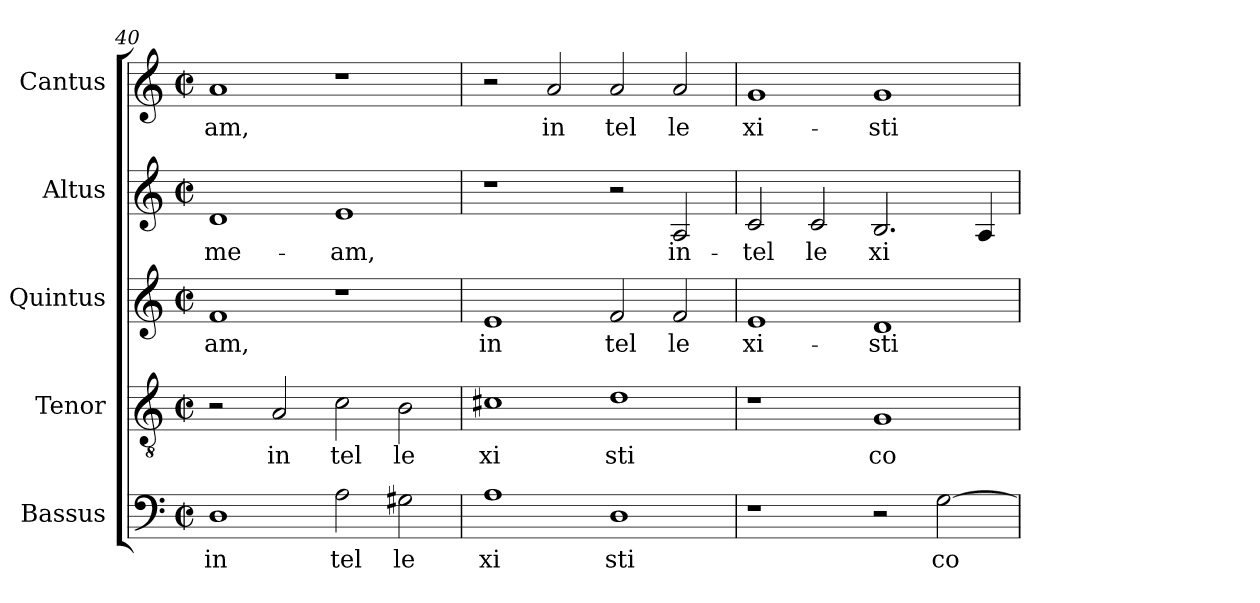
**kern	**text	**kern	**text	**kern	**text	**kern	**text	**kern	**text
*part5	*part5	*part4	*part4	*part3	*part3	*part2	*part2	*part1	*part1
*staff5	*staff5	*staff4	*staff4	*staff3	*staff3	*staff2	*staff2	*staff1	*staff1
*I"Bassus	*	*I"Tenor	*	*I"Quintus	*	*I"Altus	*	*I"Cantus	*
*clefF4	*	*clefGv2	*	*clefG2	*	*clefG2	*	*clefG2	*
*k[]	*	*k[]	*	*k[]	*	*k[]	*	*k[]	*
*C:	*	*C:	*	*C:	*	*C:	*	*C:	*
*M2/2	*	*M2/2	*	*M2/2	*	*M2/2	*	*M2/2	*
*met(c|)	*	*met(c|)	*	*met(c|)	*	*met(c|)	*	*met(c|)	*
=40	=40	=40	=40	=40	=40	=40	=40	=40	=40
!	!LO:LY:b:cj	!	!	!	!LO:LY:b:cj	!	!LO:LY:b:cj	!	!LO:LY:b:cj
1D	in	2r	.	1f	am,	1d	me-	1a	am,
!	!	!	!LO:LY:b:cj	!	!	!	!	!	!
.	.	2A/	in	.	.	.	.	.	.
!	!LO:LY:b:cj	!	!LO:LY:b:cj	!	!	!	!LO:LY:b:cj	!	!
2A\	tel	2c\	tel	1r	.	1e	-am,	1r	.
!	!LO:LY:b:cj	!	!LO:LY:b:cj	!	!	!	!	!	!
2G#X\	le	2B\	le	.	.	.	.	.	.
=41	=41	=41	=41	=41	=41	=41	=41	=41	=41
!	!LO:LY:b:cj	!	!LO:LY:b:cj	!	!LO:LY:b:cj	!	!	!	!
1A	xi	1c#X	xi	1e	in	1r	.	2r	.
!	!	!	!	!	!	!	!	!	!LO:LY:b:cj
.	.	.	.	.	.	.	.	2a/	in
!	!LO:LY:b:cj	!	!LO:LY:b:cj	!	!LO:LY:b:cj	!	!	!	!LO:LY:b:cj
1D	sti	1d	sti	2f/	tel	2r	.	2a/	tel
!	!	!	!	!	!LO:LY:b:cj	!	!LO:LY:b:cj	!	!LO:LY:b:cj
.	.	.	.	2f/	le	2A/	in-	2a/	le
!!LO:LB:g=z
=42	=42	=42	=42	=42	=42	=42	=42	=42	=42
!	!	!	!	!	!LO:LY:b:cj	!	!LO:LY:b:cj	!	!LO:LY:b:cj
1r	.	1r	.	1e	xi-	2c/	-tel	1g	xi-
!	!	!	!	!	!	!	!LO:LY:b:cj	!	!
.	.	.	.	.	.	2c/	le	.	.
!	!	!	!LO:LY:b:cj	!	!LO:LY:b:cj	!	!LO:LY:b:cj	!	!LO:LY:b:cj
2r	.	1G	co	1d	-sti	2.B/	xi	1g	-sti
!	!LO:LY:b:cj	!	!	!	!	!	!	!	!
[>2G\	co	.	.	.	.	.	.	.	.
!	!	!	!	!	!	!	!LO:LY:b:cj	!	!
.	.	.	.	.	.	4A/	.	.	.
=	=	=	=	=	=	=	=	=	=
*-	*-	*-	*-	*-	*-	*-	*-	*-	*-
